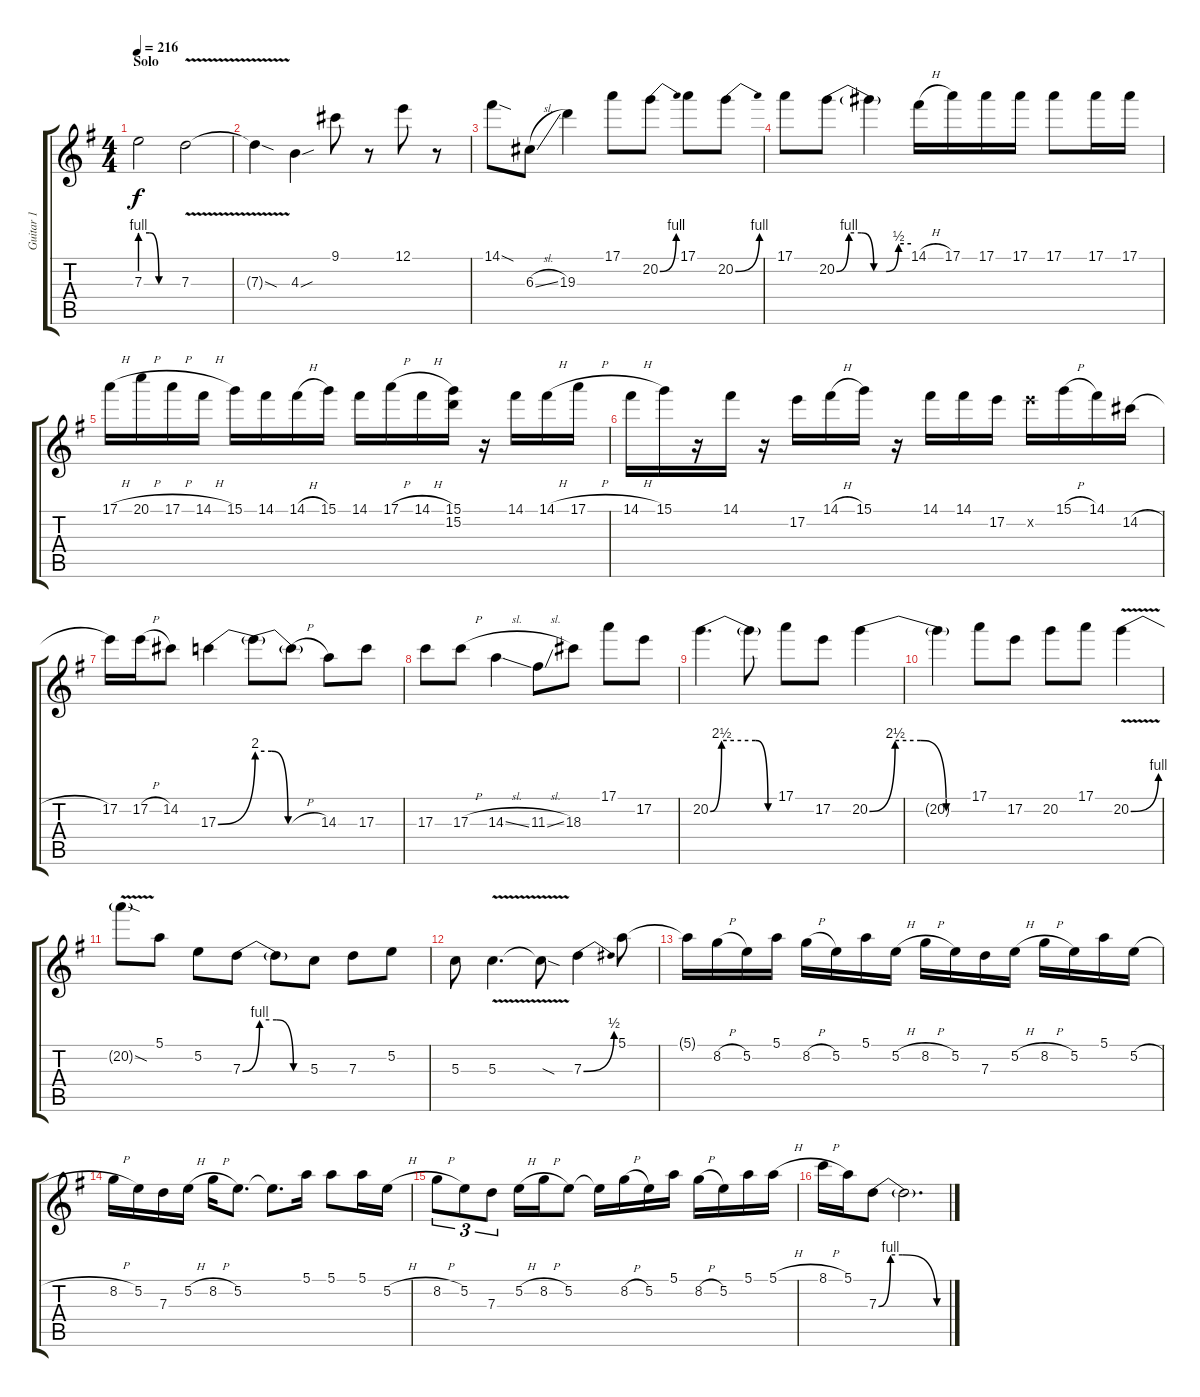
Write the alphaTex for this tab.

\track ("Guitar 1" "Guitar 1") {instrument distortionguitar}
\staff {score tabs}
\tuning (E4 B3 G3 D3 A2 E2) {hide}
\ts (4 4)
\section ("" "Solo")
\tempo 216
\clef g2
\ks g
7.3{be (custom 0 4 15 4 30 0 60 0) t}.2{dy f} 7.3{v}.2 |
7.3{sod t}.4 4.3{sou}.4 9.1.8 r.8 12.1.8 r.8 |
14.1{sod}.8 6.3{sl}.8 19.3.4 17.1.8 20.2{be (bend 0 0 60 4)}.8 17.1.8 20.2{be (bend 0 0 60 4)}.8 |
17.1.8 20.2{be (custom 0 0 10 4 20 4 30 0 40 0 50 2 60 2)}.8 20.2{t}.4 14.1{h}.16 17.1.16 17.1.16 17.1.16 17.1.8 17.1.16 17.1.16 |
17.1{h}.16 20.1{h}.16 17.1{h}.16 14.1{h}.16 15.1.16 14.1.16 14.1{h}.16 15.1.16 14.1.16 17.1{h}.16 14.1{h}.16 (15.1 15.2).16 r.16 14.1.16 14.1{h}.16 17.1{h}.16 |
14.1{h}.16 15.1.16 r.16 14.1.16 r.16 17.2.16 14.1{h}.16 15.1.16 r.16 14.1.16 14.1.16 17.2.16 17.2{x}.16 15.1{h}.16 14.1.16 14.2{h}.16 |
17.2.16 17.2{h}.16 14.2.8 17.3{be (bend 0 0 60 8)}.4 17.3{be (custom 0 8 15 8 30 0 60 0) t}.8 17.3{h t}.8 14.3.8 17.3.8 |
17.3.8 17.3{h}.8 14.3{sl}.4 11.3{sl}.8 18.3.8 17.1.8 17.2.8 |
20.2{be (custom 0 0 10 10 40 10 51 0 60 0)}.4{d} 20.2{t}.8 17.1.8 17.2.8 20.2{be (custom 0 0 15 10 30 10 45 0 60 0)}.4 |
20.2{t}.4 17.1.8 17.2.8 20.2.8 17.1.8 20.2{be (bend 0 0 60 4) v}.4 |
20.2{sod t}.8 5.1.8 5.2.8 7.3{be (custom 0 0 15 4 30 4 45 0 60 0)}.8 7.3{t}.8 5.3.8 7.3.8 5.2.8 |
5.3.8 5.3{v}.4{d} 5.3{sod t}.8 7.3{be (bend 0 0 60 2)}.4 5.1.8 |
5.1{t}.16 8.2{h}.16 5.2.16 5.1.16 8.2{h}.16 5.2.16 5.1.16 5.2{h}.16 8.2{h}.16 5.2.16 7.3.16 5.2{h}.16 8.2{h}.16 5.2.16 5.1.16 5.2{h}.16 |
8.2{h}.16 5.2.16 7.3.16 5.2{h}.16 8.2{h}.16 5.2.8{d} 5.2{t}.8{d} 5.1.16 5.1.8 5.1.16 5.2{h}.16 |
8.2{h}.8{tu (3 2)} 5.2.8{tu (3 2)} 7.3.8{tu (3 2)} 5.2{h}.16 8.2{h}.16 5.2.8 5.2{t}.16 8.2{h}.16 5.2.16 5.1.16 8.2{h}.16 5.2.16 5.1.16 5.1{h}.16 |
8.1{h}.16 5.1.16 7.3{be (custom 0 0 10 4 20 4 49 0 60 0)}.8 7.3{t}.2{d}
